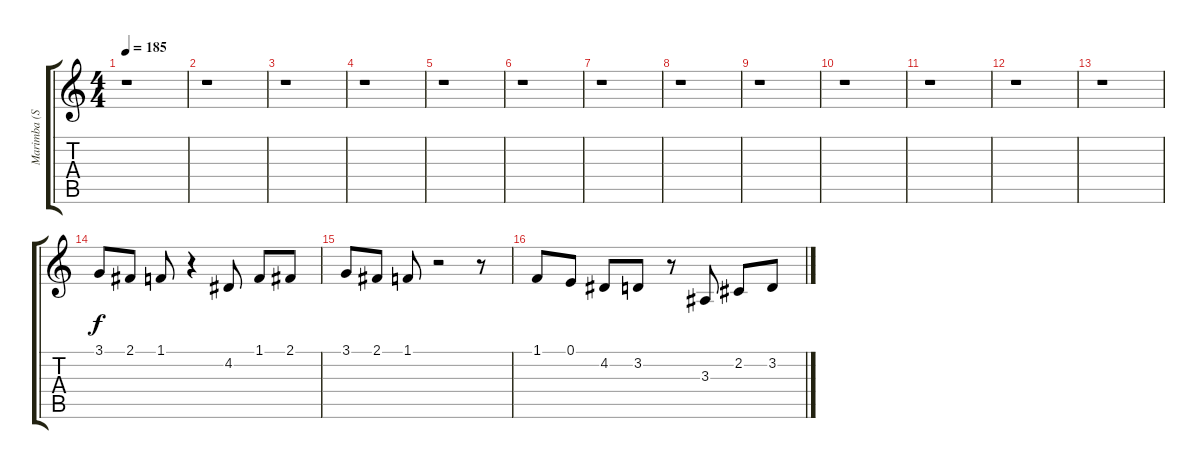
\track ("Marimba (Synth III)" "Marimba (S") {instrument marimba}
\staff {score tabs}
\tuning (E4 B3 G3 D3 A2 E2) {hide}
\ts (4 4)
\tempo 185
\clef g2
\ks c
r.1{dy f} |
r.1 |
r.1 |
r.1 |
r.1 |
r.1 |
r.1 |
r.1 |
r.1 |
r.1 |
r.1 |
r.1 |
r.1 |
3.1.8 2.1.8 1.1.8 r.4 4.2.8 1.1.8 2.1.8 |
3.1.8 2.1.8 1.1.8 r.2 r.8 |
1.1.8 0.1.8 4.2.8 3.2.8 r.8 3.3.8 2.2.8 3.2.8
